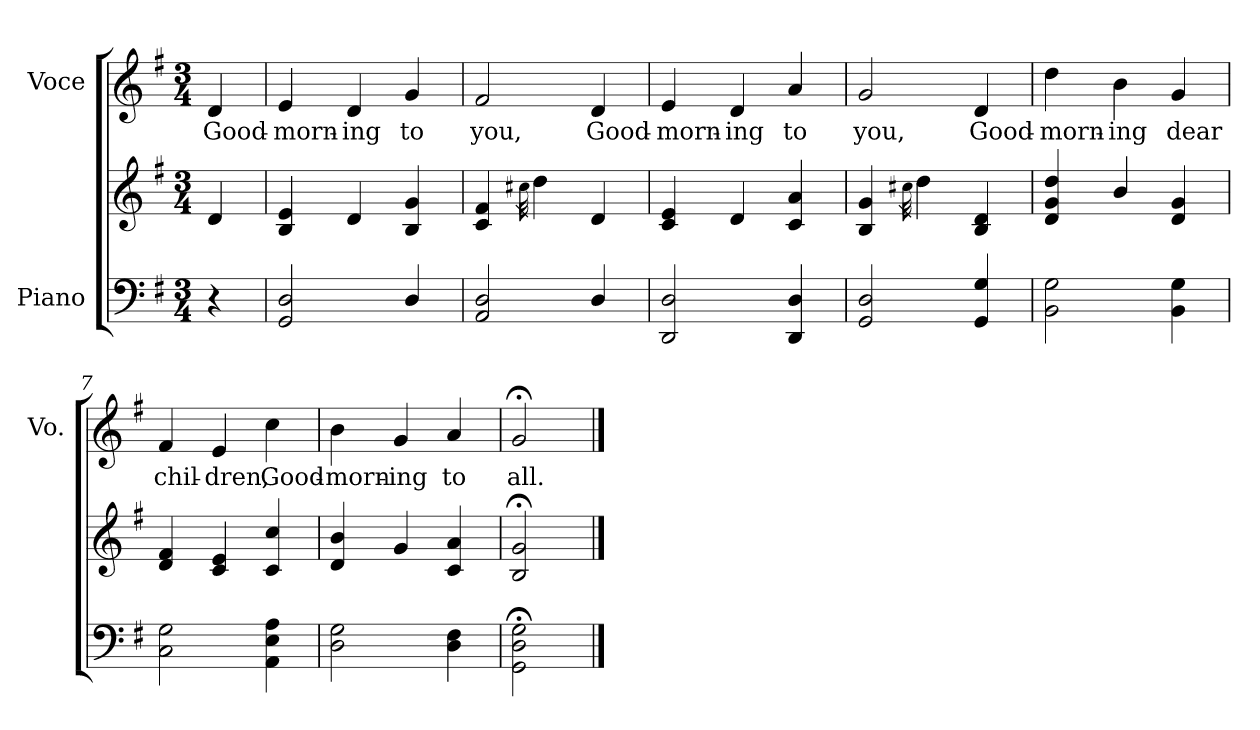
**kern	**kern	**kern	**text
*part2	*part2	*part1	*part1
*staff3	*staff2	*staff1	*staff1
*I"Piano	*	*I"Voce	*
*	*	*I'Vo.	*
*clefF4	*clefG2	*clefG2	*
*k[f#]	*k[f#]	*k[f#]	*
*M3/4	*M3/4	*M3/4	*
*MM80	*MM80	*MM80	*
=1	=1	=1	=1
!	!	!	!LO:LY:b
4r	4d/	4d/	Good-
=2	=2	=2	=2
!	!	!	!LO:LY:b
2GG/ 2D/	4B/ 4e/	4e/	-morn-
!	!	!	!LO:LY:b
.	4d/	4d/	-ing
!	!	!	!LO:LY:b
4D/	4B/ 4g/	4g/	to
=3	=3	=3	=3
!	!	!	!LO:LY:b
2AA/ 2D/	4c/ 4f#/	2f#/	you,
.	32qcc#X\	.	.
.	4dd\	.	.
!	!	!	!LO:LY:b
4D/	4d/	4d/	Good-
=4	=4	=4	=4
!	!	!	!LO:LY:b
2DD/ 2D/	4c/ 4e/	4e/	-morn-
!	!	!	!LO:LY:b
.	4d/	4d/	-ing
!	!	!	!LO:LY:b
4DD/ 4D/	4c/ 4a/	4a/	to
=5	=5	=5	=5
!	!	!	!LO:LY:b
2GG/ 2D/	4B/ 4g/	2g/	you,
.	32qcc#X\	.	.
.	4dd\	.	.
!	!	!	!LO:LY:b
4GG/ 4G/	4B/ 4d/	4d/	Good-
!!LO:LB:g=z
=6	=6	=6	=6
!	!	!	!LO:LY:b
2BB\ 2G\	4d/ 4g/ 4dd/	4dd\	-morn-
!	!	!	!LO:LY:b
.	4b/	4b\	-ing
!	!	!	!LO:LY:b
4BB\ 4G\	4d/ 4g/	4g/	dear
=7	=7	=7	=7
!	!	!	!LO:LY:b
2C\ 2G\	4d/ 4f#/	4f#/	chil-
!	!	!	!LO:LY:b
.	4c/ 4e/	4e/	-dren,
!	!	!	!LO:LY:b
4AA\ 4E\ 4A\	4c/ 4cc/	4cc\	Good-
=8	=8	=8	=8
!	!	!	!LO:LY:b
2D\ 2G\	4d/ 4b/	4b\	-morn-
!	!	!	!LO:LY:b
.	4g/	4g/	-ing
!	!	!	!LO:LY:b
4D\ 4F#\	4c/ 4a/	4a/	to
=9	=9	=9	=9
!	!	!	!LO:LY:b
2GG\;< 2D\;< 2G\;<	2B/;< 2g/;<	2g;</	all.
==	==	==	==
*-	*-	*-	*-
